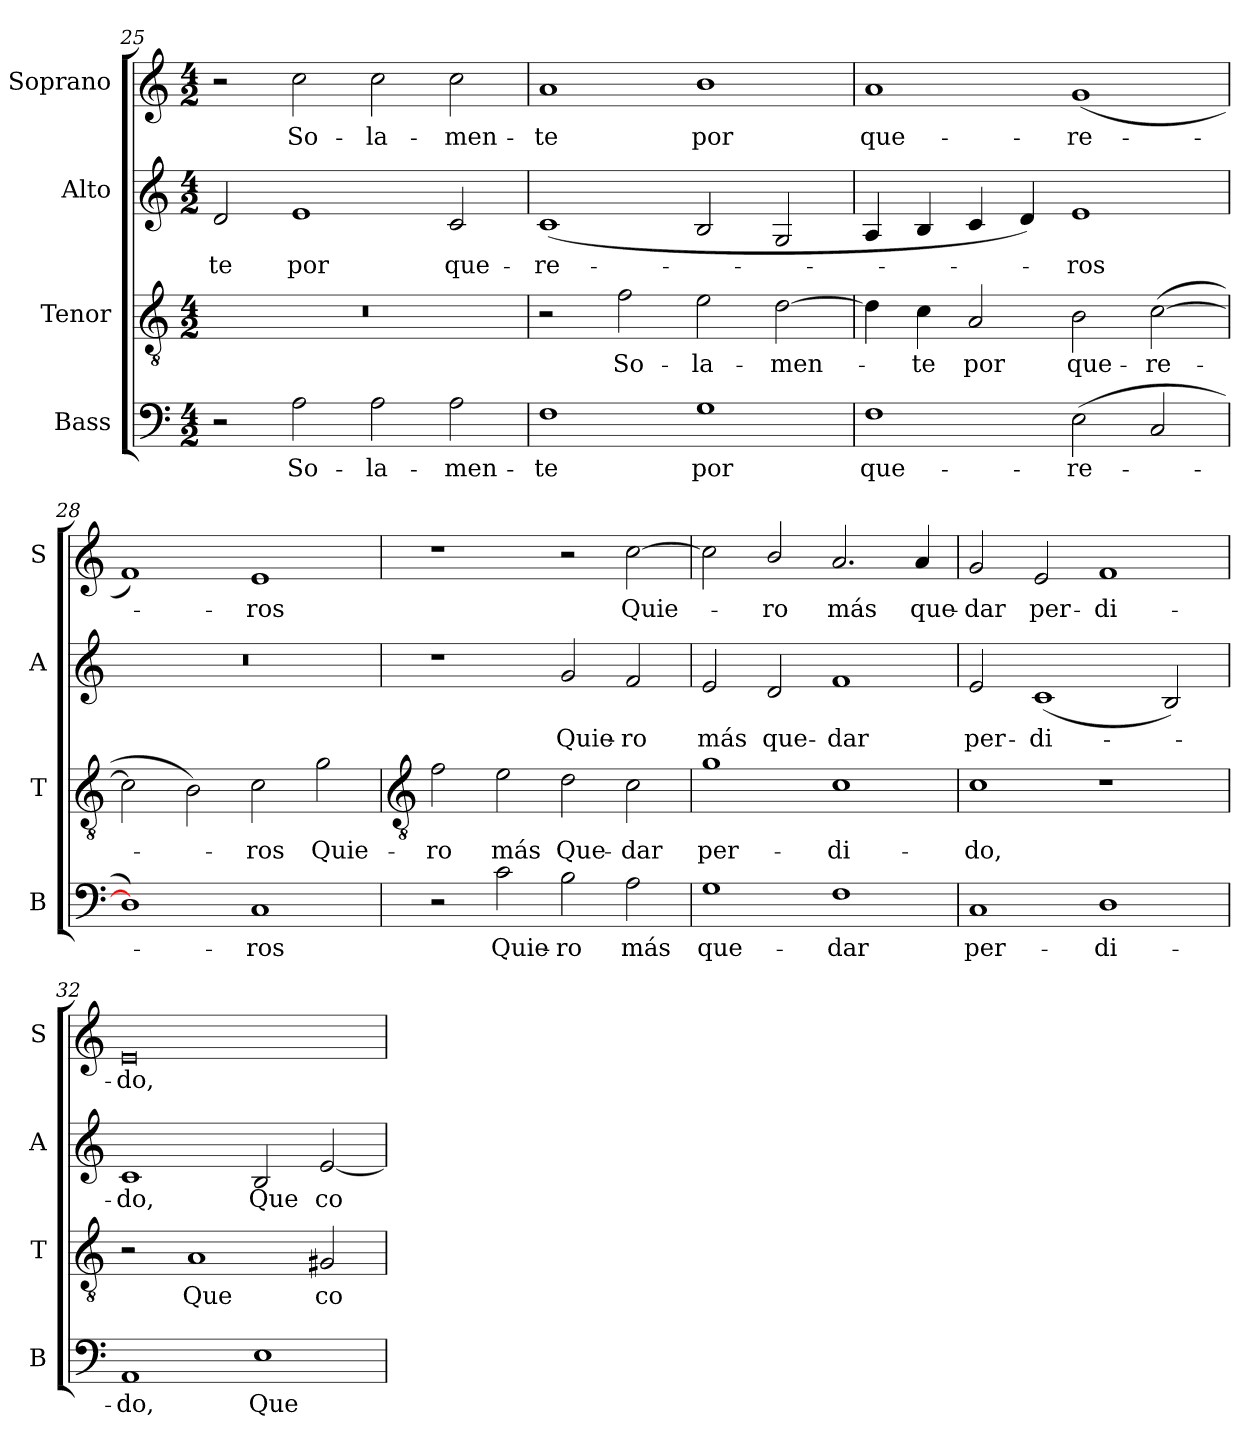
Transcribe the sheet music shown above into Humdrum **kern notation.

**kern	**text	**kern	**text	**kern	**text	**kern	**text
*part4	*part4	*part3	*part3	*part2	*part2	*part1	*part1
*staff4	*staff4	*staff3	*staff3	*staff2	*staff2	*staff1	*staff1
*I"Bass	*	*I"Tenor	*	*I"Alto	*	*I"Soprano	*
*I'B	*	*I'T	*	*I'A	*	*I'S	*
*clefF4	*	*clefGv2	*	*clefG2	*	*clefG2	*
*k[]	*	*k[]	*	*k[]	*	*k[]	*
*C:	*	*C:	*	*C:	*	*C:	*
*M4/2	*	*M4/2	*	*M4/2	*	*M4/2	*
=25	=25	=25	=25	=25	=25	=25	=25
!	!	!	!	!	!LO:LY:b	!	!
2r	.	0r	.	2d	-te	2r	.
!	!LO:LY:b	!	!	!	!LO:LY:b	!	!LO:LY:b
2A	So-	.	.	1e	por	2cc	So-
!	!LO:LY:b	!	!	!	!	!	!LO:LY:b
2A	-la-	.	.	.	.	2cc	-la-
!	!LO:LY:b	!	!	!	!LO:LY:b	!	!LO:LY:b
2A	-men-	.	.	2c	que-	2cc	-men-
=26	=26	=26	=26	=26	=26	=26	=26
!	!LO:LY:b	!	!	!	!LO:LY:b	!	!LO:LY:b
1F	-te	2r	.	(<1c	-re-	1a	-te
!	!	!	!LO:LY:b	!	!	!	!
.	.	2f	So-	.	.	.	.
!	!LO:LY:b	!	!LO:LY:b	!	!	!	!LO:LY:b
1G	por	2e	-la-	2B	.	1b	por
!	!	!	!LO:LY:b	!	!	!	!
.	.	[2d	-men-	2G	.	.	.
=27	=27	=27	=27	=27	=27	=27	=27
!	!LO:LY:b	!	!	!	!	!	!LO:LY:b
1F	que-	4d]	.	4A	.	1a	que-
!	!	!	!LO:LY:b	!	!	!	!
.	.	4c	te	4B	.	.	.
!	!	!	!LO:LY:b	!	!	!	!
.	.	2A	por	4c	.	.	.
.	.	.	.	4d)	.	.	.
!	!LO:LY:b	!	!LO:LY:b	!	!LO:LY:b	!	!LO:LY:b
(>2E	-re-	2B	que-	1e	ros	(<1g	-re-
!	!	!	!LO:LY:b	!	!	!	!
2C	.	(>[2c	-re-	.	.	.	.
=28	=28	=28	=28	=28	=28	=28	=28
1D])	.	2c]	.	0r	.	1f)	.
.	.	2B)	.	.	.	.	.
!	!LO:LY:b	!	!LO:LY:b	!	!	!	!LO:LY:b
1C	ros	2c	ros	.	.	1e	ros
!	!	!	!LO:LY:b	!	!	!	!
.	.	2g	Quie-	.	.	.	.
!!LO:LB:g=z
=29	=29	=29	=29	=29	=29	=29	=29
*	*	*clefGv2	*	*	*	*	*
!	!	!	!LO:LY:b	!	!	!	!
2r	.	2f	-ro	1r	.	1r	.
!	!LO:LY:b	!	!LO:LY:b	!	!	!	!
2c	Quie-	2e	más	.	.	.	.
!	!LO:LY:b	!	!LO:LY:b	!	!LO:LY:b	!	!
2B	-ro	2d	Que-	2g	Quie-	2r	.
!	!LO:LY:b	!	!LO:LY:b	!	!LO:LY:b	!	!LO:LY:b
2A	más	2c	-dar	2f	-ro	[2cc	Quie-
=30	=30	=30	=30	=30	=30	=30	=30
!	!LO:LY:b	!	!LO:LY:b	!	!LO:LY:b	!	!
1G	que-	1g	per-	2e	más	2cc]	.
!	!	!	!	!	!LO:LY:b	!	!LO:LY:b
.	.	.	.	2d	que-	2b/	ro
!	!LO:LY:b	!	!LO:LY:b	!	!LO:LY:b	!	!LO:LY:b
1F	-dar	1c	-di-	1f	-dar	2.a	más
!	!	!	!	!	!	!	!LO:LY:b
.	.	.	.	.	.	4a	que-
=31	=31	=31	=31	=31	=31	=31	=31
!	!LO:LY:b	!	!LO:LY:b	!	!LO:LY:b	!	!LO:LY:b
1C	per-	1c	-do,	2e	per-	2g	-dar
!	!	!	!	!	!LO:LY:b	!	!LO:LY:b
.	.	.	.	(<1c	-di-	2e	per-
!	!LO:LY:b	!	!	!	!	!	!LO:LY:b
1D	-di-	1r	.	.	.	1f	-di-
.	.	.	.	2B)	.	.	.
=32	=32	=32	=32	=32	=32	=32	=32
!	!LO:LY:b	!	!	!	!LO:LY:b	!	!LO:LY:b
1AA	-do,	2r	.	1c	do,	0e	-do,
!	!	!	!LO:LY:b	!	!	!	!
.	.	1A	Que	.	.	.	.
!	!LO:LY:b	!	!	!	!LO:LY:b	!	!
1E	Que	.	.	2B	Que	.	.
!	!	!	!LO:LY:b	!	!LO:LY:b	!	!
.	.	2G#X	co-	[2e	co-	.	.
=	=	=	=	=	=	=	=
*-	*-	*-	*-	*-	*-	*-	*-
